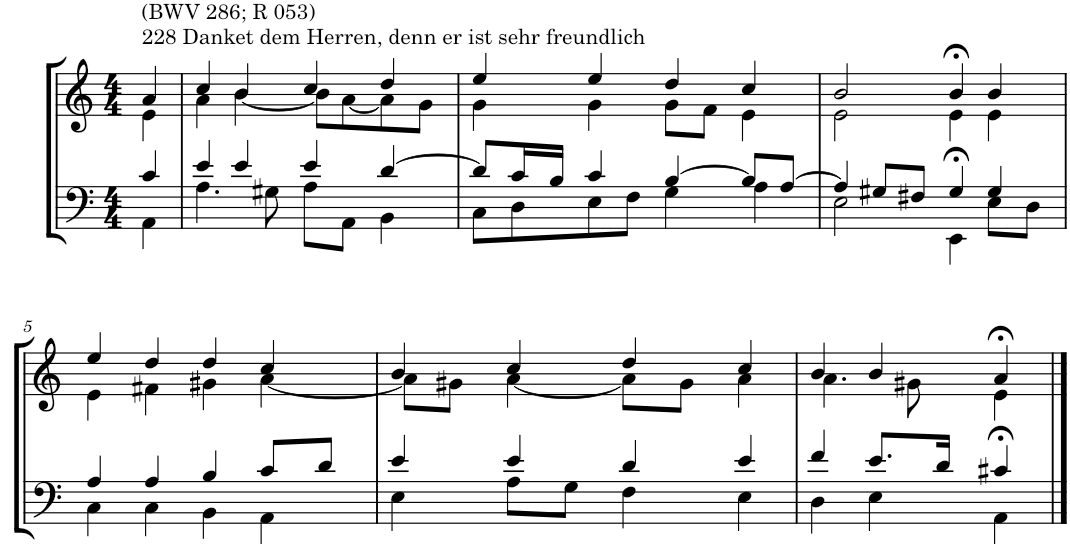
**kern	**kern
*part2	*part1
*staff2	*staff1
*I"Tenor/Baß	*I"Sopran/Alt
*clefF4	*clefG2
*k[]	*k[]
*M4/4	*M4/4
=1	=1
*^	*^
!	!	!LO:TX:a:t=228 Danket dem Herren, denn er ist sehr freundlich	!
!	!	!LO:TX:a:t=(BWV 286; R 053)	!
4c/	4AA\	4a/	4e\
=2	=2	=2	=2
4e/	4.A\	4cc/	4a\
4e/	.	4b/	[4b\
.	8G#X\	.	.
4e/	8A\L	4cc/	8b\L]
.	8AA\J	.	[8a\
[4d/	4BB\	4dd/	8a\]
.	.	.	8g\J
=3	=3	=3	=3
8d/L]	8C\L	4ee/	4g\
16c/L	8D\	.	.
16B/JJ	.	.	.
4c/	8E\	4ee/	4g\
.	8F\J	.	.
[4B/	4G\	4dd/	8g\L
.	.	.	8f\J
8B/L]	4A\	4cc/	4e\
[8A/J	.	.	.
=4	=4	=4	=4
4A/]	2E\	2b/	2e\
8G#X/L	.	.	.
8F#X/J	.	.	.
4G#/	4EE>\	4b>/	4e\
4G#/	8E\L	4b/	4e\
.	8D\J	.	.
!!LO:LB:g=z	!!
=5	=5	=5	=5
4A/	4C\	4ee/	4e\
4A/	4C\	4dd/	4f#X\
4B/	4BB\	4dd/	4g#X\
8c/L	4AA\	4cc/	[4a\
8d/J	.	.	.
=6	=6	=6	=6
4e/	4E\	4b/	8a\L]
.	.	.	8g#X\J
4e/	8A\L	4cc/	[4a\
.	8G\J	.	.
4d/	4F\	4dd/	8a\L]
.	.	.	8g#\J
4e/	4E\	4cc/	4a\
=7	=7	=7	=7
4f/	4D\	4b/	4.a\
8.e/L	4E\	4b/	.
.	.	.	8g#X\
16d/Jk	.	.	.
4c#X/	4AA>\	4a>/	4e\
*v	*v	*	*
*	*v	*v
==	==
*-	*-
